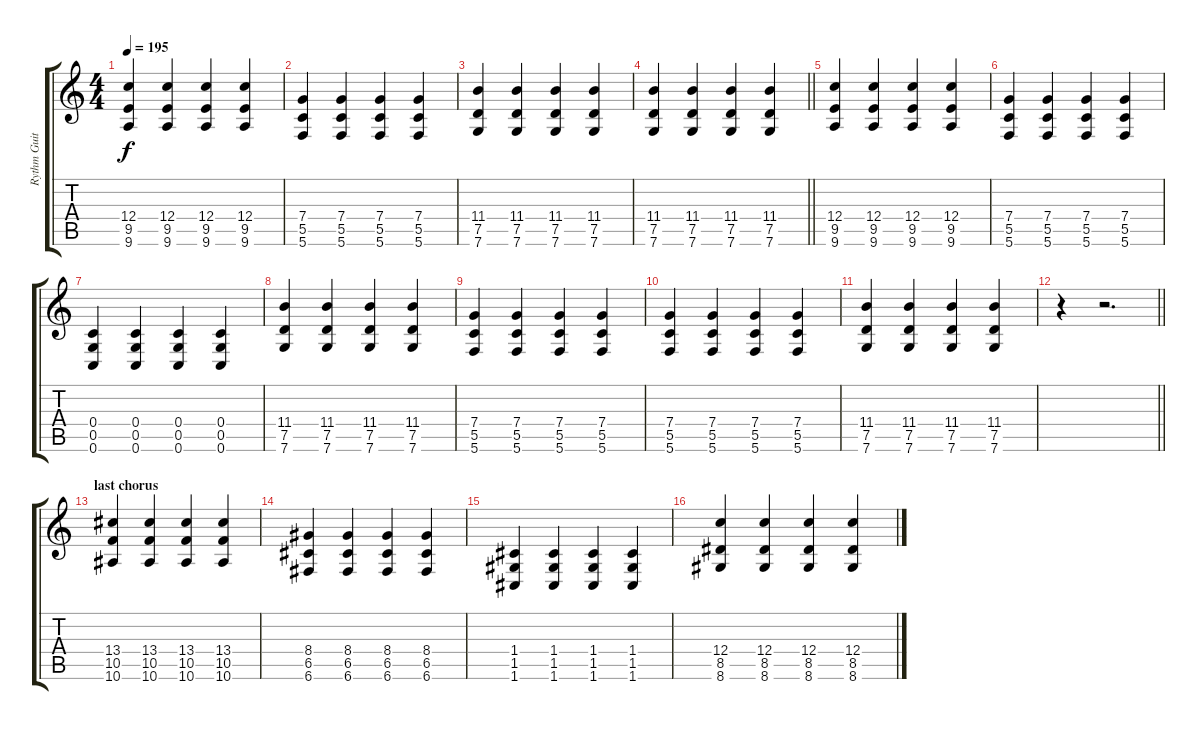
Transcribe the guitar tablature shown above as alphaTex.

\track ("Rythm Guitar" "Rythm Guit") {instrument overdrivenguitar}
\staff {score tabs}
\tuning (D4 A3 F3 C3 G2 C2) {hide}
\ts (4 4)
\tempo 195
\clef g2
\ks c
(12.4 9.5 9.6).4{dy f volume 13} (12.4 9.5 9.6).4 (12.4 9.5 9.6).4 (12.4 9.5 9.6).4 |
(7.4 5.5 5.6).4 (7.4 5.5 5.6).4 (7.4 5.5 5.6).4 (7.4 5.5 5.6).4 |
(11.4 7.5 7.6).4 (11.4 7.5 7.6).4 (11.4 7.5 7.6).4 (11.4 7.5 7.6).4 |
\barLineRight lightlight
(11.4 7.5 7.6).4 (11.4 7.5 7.6).4 (11.4 7.5 7.6).4 (11.4 7.5 7.6).4 |
(12.4 9.5 9.6).4 (12.4 9.5 9.6).4 (12.4 9.5 9.6).4 (12.4 9.5 9.6).4 |
(7.4 5.5 5.6).4 (7.4 5.5 5.6).4 (7.4 5.5 5.6).4 (7.4 5.5 5.6).4 |
(0.4 0.5 0.6).4 (0.4 0.5 0.6).4 (0.4 0.5 0.6).4 (0.4 0.5 0.6).4 |
(11.4 7.5 7.6).4 (11.4 7.5 7.6).4 (11.4 7.5 7.6).4 (11.4 7.5 7.6).4 |
(7.4 5.5 5.6).4 (7.4 5.5 5.6).4 (7.4 5.5 5.6).4 (7.4 5.5 5.6).4 |
(7.4 5.5 5.6).4 (7.4 5.5 5.6).4 (7.4 5.5 5.6).4 (7.4 5.5 5.6).4 |
(11.4 7.5 7.6).4 (11.4 7.5 7.6).4 (11.4 7.5 7.6).4 (11.4 7.5 7.6).4 |
\barLineRight lightlight
r.4 r.2{d} |
\section ("" "last chorus")
(13.4 10.5 10.6).4 (13.4 10.5 10.6).4 (13.4 10.5 10.6).4 (13.4 10.5 10.6).4 |
(8.4 6.5 6.6).4 (8.4 6.5 6.6).4 (8.4 6.5 6.6).4 (8.4 6.5 6.6).4 |
(1.4 1.5 1.6).4 (1.4 1.5 1.6).4 (1.4 1.5 1.6).4 (1.4 1.5 1.6).4 |
(12.4 8.5 8.6).4 (12.4 8.5 8.6).4 (12.4 8.5 8.6).4 (12.4 8.5 8.6).4
